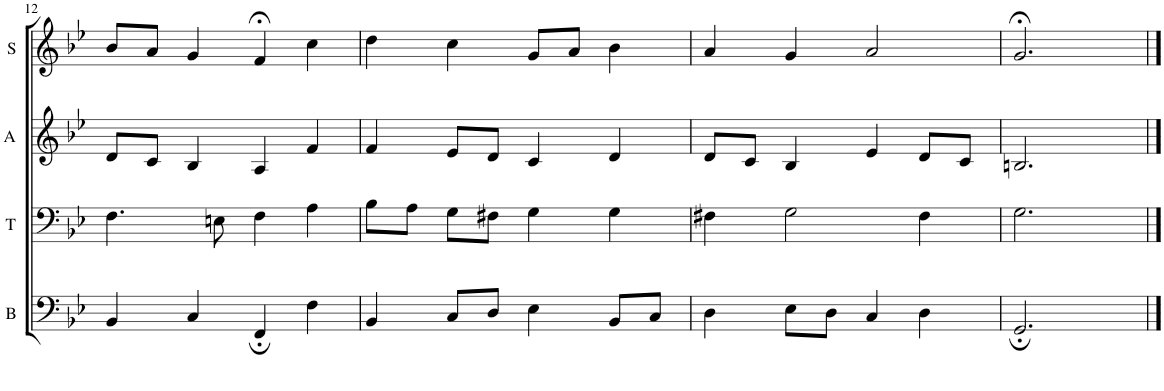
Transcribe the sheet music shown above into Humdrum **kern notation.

**kern	**kern	**kern	**kern
*part4	*part3	*part2	*part1
*staff4	*staff3	*staff2	*staff1
*I"B	*I"T	*I"A	*I"S
*I'B	*I'T	*I'A	*I'S
!!LO:PB:g=z
*clefF4	*clefF4	*clefG2	*clefG2
*k[b-e-]	*k[b-e-]	*k[b-e-]	*k[b-e-]
*M4/4	*M4/4	*M4/4	*M4/4
=12	=12	=12	=12
4BB-/	4.F\	8d/L	8b-/L
.	.	8c/J	8a/J
4C/	.	4B-/	4g/
.	8En\	.	.
4FF;/	4F\	4A/	4f;</
4F\	4A\	4f/	4cc\
=13	=13	=13	=13
4BB-/	8B-\L	4f/	4dd\
.	8A\J	.	.
8C/L	8G\L	8e-/L	4cc\
8D/J	8F#X\J	8d/J	.
4E-\	4G\	4c/	8g/L
.	.	.	8a/J
8BB-/L	4G\	4d/	4b-\
8C/J	.	.	.
=14	=14	=14	=14
4D\	4F#X\	8d/L	4a/
.	.	8c/J	.
8E-\L	2G\	4B-/	4g/
8D\J	.	.	.
4C/	.	4e-/	2a/
4D\	4F#\	8d/L	.
.	.	8c/J	.
=15	=15	=15	=15
2.GG;/	2.G\	2.Bn/	2.g;</
4ryy	4ryy	4ryy	4ryy
==	==	==	==
*-	*-	*-	*-
